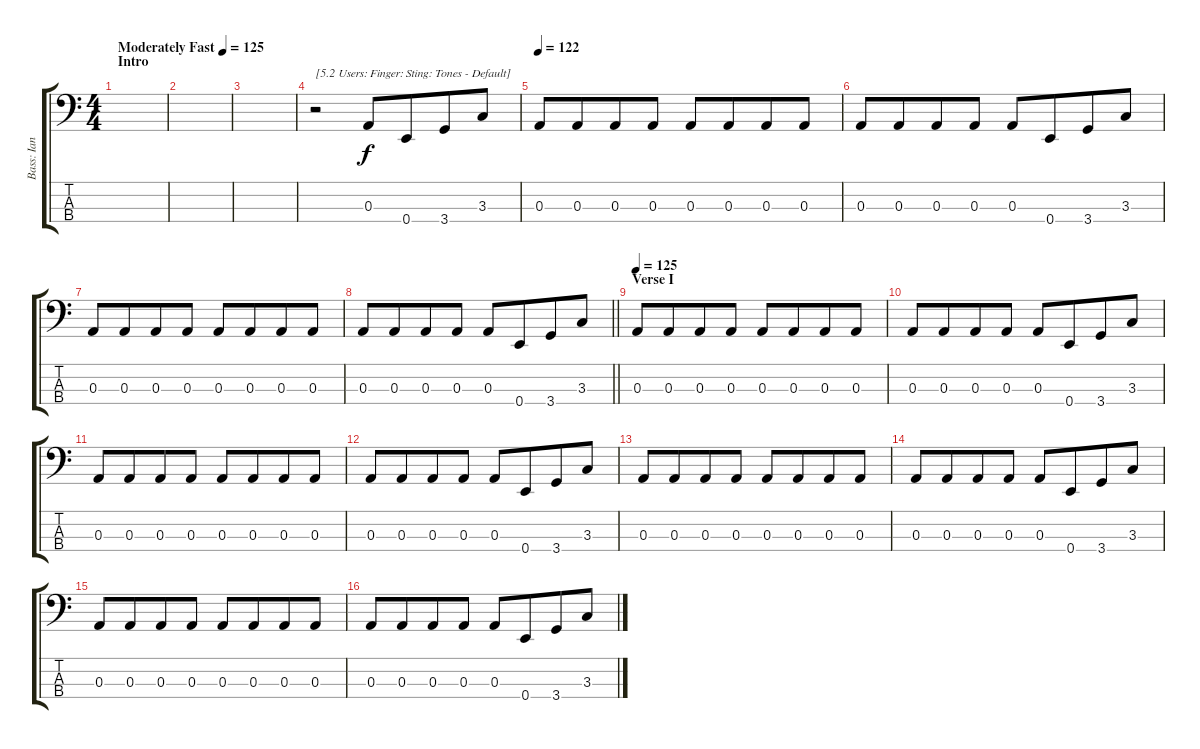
\track ("Bass: Ian" "Bass: Ian") {instrument electricbassfinger}
\staff {score tabs}
\tuning (G2 D2 A1 E1) {hide}
\ts (4 4)
\section ("" "Intro")
\tempo (125 "Moderately Fast")
\tempo 120
\tempo (125 "Moderately Fast")
\clef f4
\ks c
|
|
|
r.2{txt "[5.2 Users: Finger: Sting: Tones - Default]"} 0.3.8 0.4.8{beam merge} 3.4.8 3.3.8 |
\tempo 122
0.3.8 0.3.8{beam merge} 0.3.8 0.3.8 0.3.8 0.3.8{beam merge} 0.3.8 0.3.8 |
0.3.8 0.3.8{beam merge} 0.3.8 0.3.8 0.3.8 0.4.8{beam merge} 3.4.8 3.3.8 |
0.3.8 0.3.8{beam merge} 0.3.8 0.3.8 0.3.8 0.3.8{beam merge} 0.3.8 0.3.8 |
\barLineRight lightlight
0.3.8 0.3.8{beam merge} 0.3.8 0.3.8 0.3.8 0.4.8{beam merge} 3.4.8 3.3.8 |
\section ("" "Verse I")
\tempo 125
0.3.8 0.3.8{beam merge} 0.3.8 0.3.8 0.3.8 0.3.8{beam merge} 0.3.8 0.3.8 |
0.3.8 0.3.8{beam merge} 0.3.8 0.3.8 0.3.8 0.4.8{beam merge} 3.4.8 3.3.8 |
0.3.8 0.3.8{beam merge} 0.3.8 0.3.8 0.3.8 0.3.8{beam merge} 0.3.8 0.3.8 |
0.3.8 0.3.8{beam merge} 0.3.8 0.3.8 0.3.8 0.4.8{beam merge} 3.4.8 3.3.8 |
0.3.8 0.3.8{beam merge} 0.3.8 0.3.8 0.3.8 0.3.8{beam merge} 0.3.8 0.3.8 |
0.3.8 0.3.8{beam merge} 0.3.8 0.3.8 0.3.8 0.4.8{beam merge} 3.4.8 3.3.8 |
0.3.8 0.3.8{beam merge} 0.3.8 0.3.8 0.3.8 0.3.8{beam merge} 0.3.8 0.3.8 |
0.3.8 0.3.8{beam merge} 0.3.8 0.3.8 0.3.8 0.4.8{beam merge} 3.4.8 3.3.8
